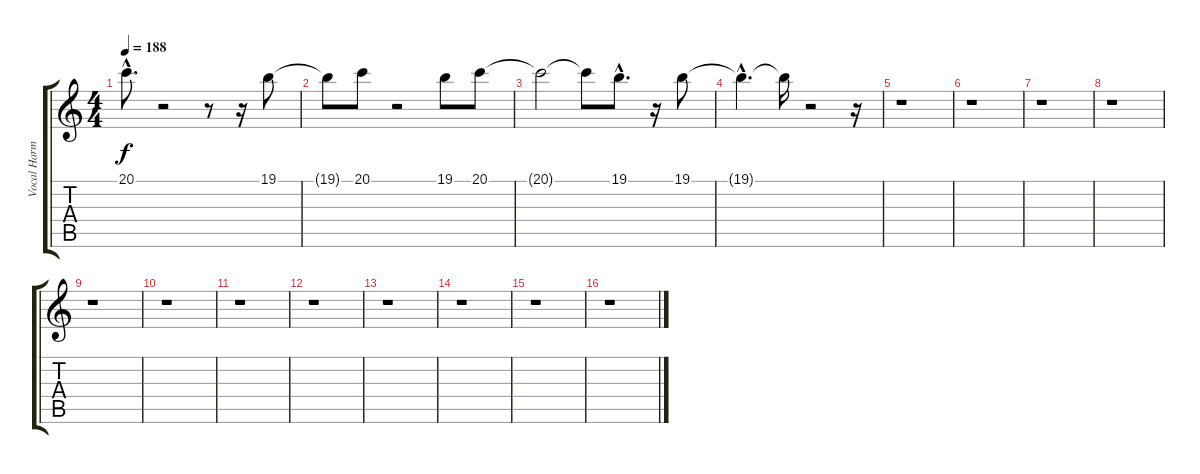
\track ("Vocal Harmony" "Vocal Harm") {instrument choiraahs}
\staff {score tabs}
\tuning (E4 B3 G3 D3 A2 E2) {hide}
\ts (4 4)
\tempo 188
\clef g2
\ks c
20.1{hac t}.8{d dy f} r.2 r.8 r.16 19.1.8 |
19.1{t}.8 20.1.8 r.2 19.1.8 20.1.8 |
20.1{t}.2 20.1{t}.8 19.1{hac}.8{d} r.16 19.1.8 |
19.1{hac t}.4{d} 19.1{t}.16 r.2 r.16 |
r.1 |
r.1 |
r.1 |
r.1 |
r.1 |
r.1 |
r.1 |
r.1 |
r.1 |
r.1 |
r.1 |
r.1
